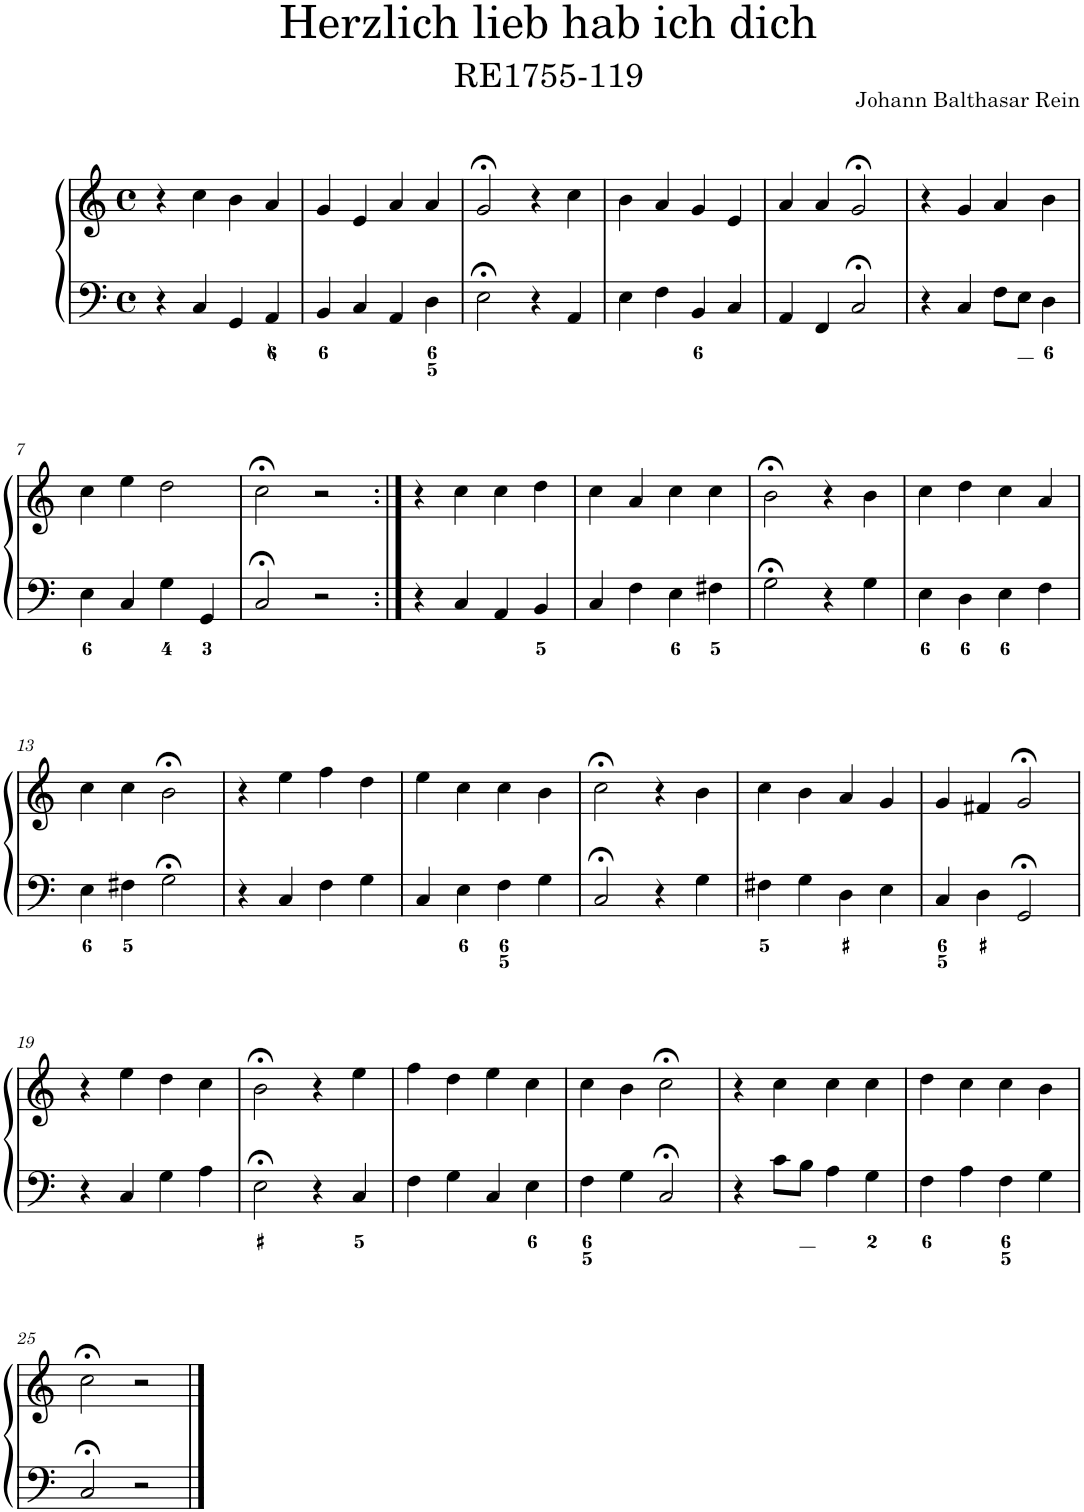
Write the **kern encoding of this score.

**kern	**kern
*part1	*part1
*staff2	*staff1
*I"Piano	*
*I'Pno.	*
*clefF4	*clefG2
*k[]	*k[]
*M4/4	*M4/4
*met(c)	*met(c)
=1	=1
4r	4r
4C/	4cc\
4GG/	4b\
4AA/	4a/
=2	=2
4BB/	4g/
4C/	4e/
4AA/	4a/
4D\	4a/
=3	=3
2E;<\	2g;</
4r	4r
4AA/	4cc\
=4	=4
4E\	4b\
4F\	4a/
4BB/	4g/
4C/	4e/
=5	=5
4AA/	4a/
4FF/	4a/
2C;</	2g;</
=6	=6
4r	4r
4C/	4g/
8F\L	4a/
8E\J	.
4D\	4b\
!!LO:LB:g=z
=7	=7
4E\	4cc\
4C/	4ee\
4G\	2dd\
4GG/	.
=8	=8
2C;</	2cc;<\
2r	2r
=9:|!	=9:|!
4r	4r
4C/	4cc\
4AA/	4cc\
4BB/	4dd\
=10	=10
4C/	4cc\
4F\	4a/
4E\	4cc\
4F#X\	4cc\
=11	=11
2G;<\	2b;<\
4r	4r
4G\	4b\
=12	=12
4E\	4cc\
4D\	4dd\
4E\	4cc\
4F\	4a/
!!LO:LB:g=z
=13	=13
4E\	4cc\
4F#X\	4cc\
2G;<\	2b;<\
=14	=14
4r	4r
4C/	4ee\
4F\	4ff\
4G\	4dd\
=15	=15
4C/	4ee\
4E\	4cc\
4F\	4cc\
4G\	4b\
=16	=16
2C;</	2cc;<\
4r	4r
4G\	4b\
=17	=17
4F#X\	4cc\
4G\	4b\
4D\	4a/
4E\	4g/
=18	=18
4C/	4g/
4D\	4f#X/
2GG;</	2g;</
!!LO:LB:g=z
=19	=19
4r	4r
4C/	4ee\
4G\	4dd\
4A\	4cc\
=20	=20
2E;<\	2b;<\
4r	4r
4C/	4ee\
=21	=21
4F\	4ff\
4G\	4dd\
4C/	4ee\
4E\	4cc\
=22	=22
4F\	4cc\
4G\	4b\
2C;</	2cc;<\
=23	=23
4r	4r
8c\L	4cc\
8B\J	.
4A\	4cc\
4G\	4cc\
=24	=24
4F\	4dd\
4A\	4cc\
4F\	4cc\
4G\	4b\
!!LO:LB:g=z
=25	=25
2C;</	2cc;<\
2r	2r
==	==
*-	*-
